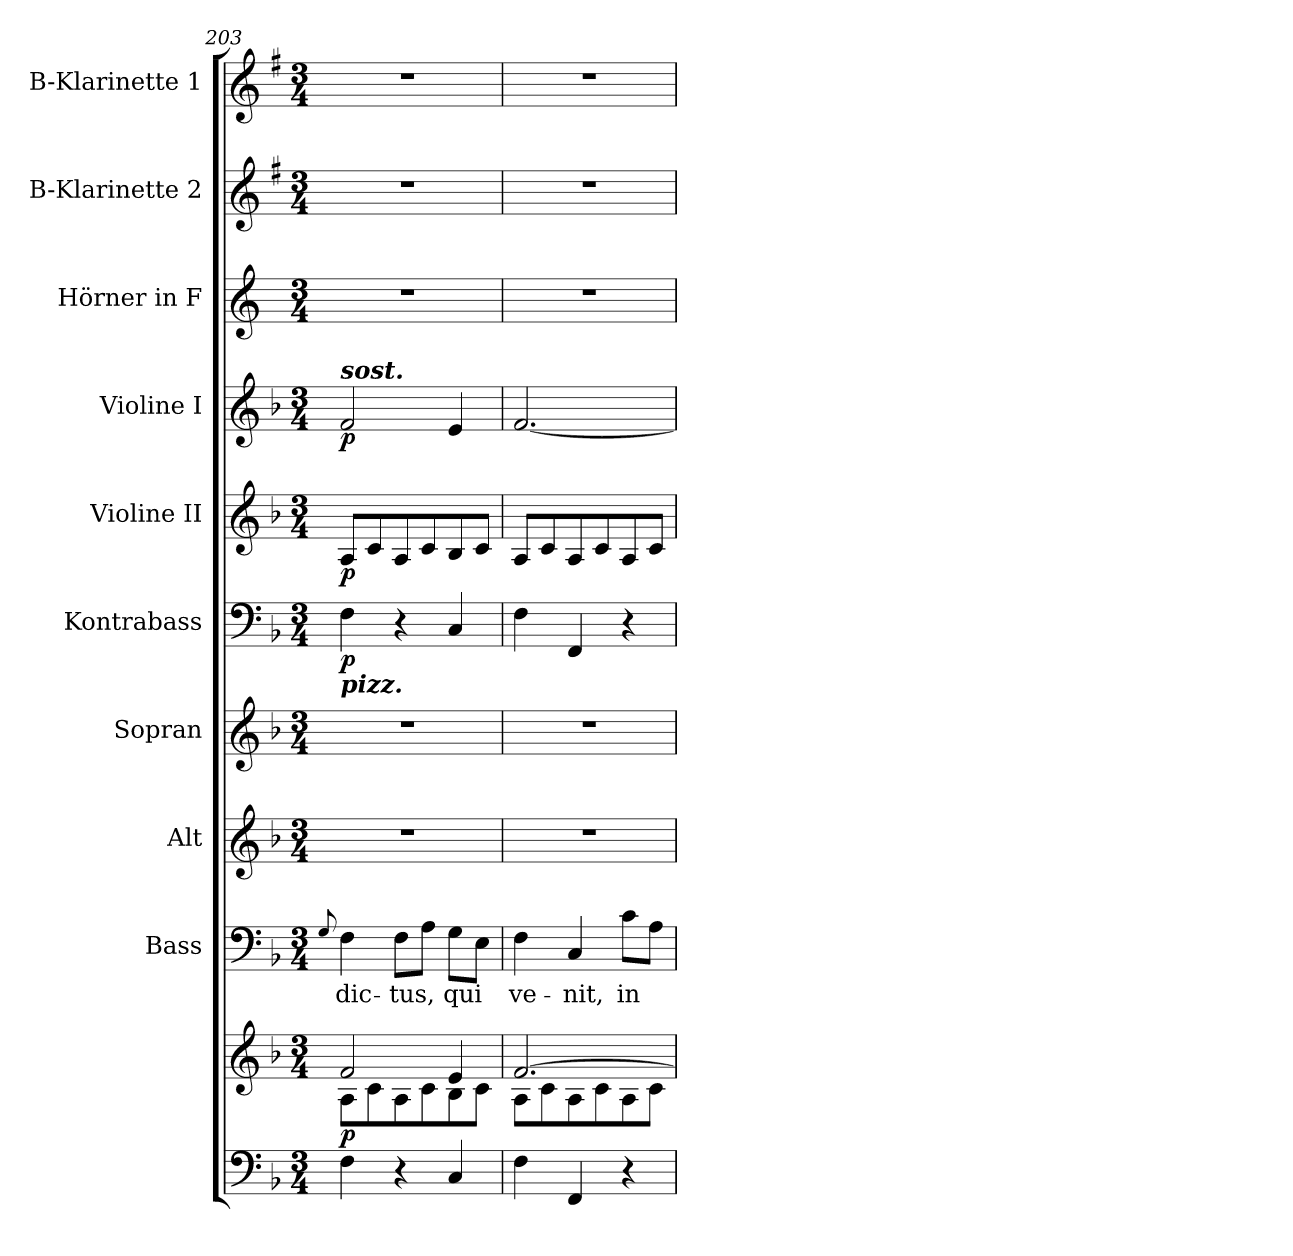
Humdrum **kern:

**kern	**kern	**dynam	**kern	**text	**kern	**kern	**kern	**dynam	**kern	**dynam	**kern	**dynam	**kern	**kern	**kern
*part10	*part10	*part10	*part9	*part9	*part8	*part7	*part6	*part6	*part5	*part5	*part4	*part4	*part3	*part2	*part1
*staff11	*staff10	*staff10/11	*staff9	*staff9	*staff8	*staff7	*staff6	*staff6	*staff5	*staff5	*staff4	*staff4	*staff3	*staff2	*staff1
*	*	*	*I"Bass	*	*I"Alt	*I"Sopran	*I"Kontrabass	*	*I"Violine II	*	*I"Violine I	*	*I"Hörner in F	*I"B-Klarinette 2	*I"B-Klarinette 1
*	*	*	*I'B.	*	*I'A.	*I'S.	*I'Kb.	*	*I'Vl. II	*	*I'Vl. I	*	*	*I'B Kl. 2	*I'B Kl. 1
*clefF4	*clefG2	*	*clefF4	*	*clefG2	*clefG2	*clefF4	*	*clefG2	*	*clefG2	*	*clefG2	*clefG2	*clefG2
*	*	*	*	*	*	*	*ITrd7c12	*	*	*	*	*	*ITrd4c7	*ITrd1c2	*ITrd1c2
*k[b-]	*k[b-]	*	*k[b-]	*	*k[b-]	*k[b-]	*k[b-]	*	*k[b-]	*	*k[b-]	*	*k[b-]	*k[b-]	*k[b-]
*F:	*F:	*	*F:	*	*F:	*F:	*F:	*	*F:	*	*F:	*	*F:	*F:	*F:
*M3/4	*M3/4	*	*M3/4	*	*M3/4	*M3/4	*M3/4	*	*M3/4	*	*M3/4	*	*M3/4	*M3/4	*M3/4
=203	=203	=203	=203	=203	=203	=203	=203	=203	=203	=203	=203	=203	=203	=203	=203
.	.	.	8qqG/	.	.	.	.	.	.	.	.	.	.	.	.
*	*^	*	*	*	*	*	*	*	*	*	*	*	*	*	*
!	!	!	!	!	!	!	!	!	!	!	!	!LO:TX:a:Bi:t=sost.	!	!	!	!
!	!	!	!	!	!	!	!	!LO:TX:b:Bi:t=pizz.	!	!	!	!	!	!	!	!
!	!	!	!LO:DY:b	!	!LO:LY:b	!	!	!	!LO:DY:b	!	!LO:DY:b	!	!LO:DY:b	!	!	!
4F\	2f/	8A\L	p	4F\	-dic-	2.r	2.r	4FF\	p	8A/L	p	2f/	p	2.r	2.r	2.r
.	.	8c\	.	.	.	.	.	.	.	8c/	.	.	.	.	.	.
!	!	!	!	!	!LO:LY:b	!	!	!	!	!	!	!	!	!	!	!
4r	.	8A\	.	8F\L	-tus,	.	.	4r	.	8A/	.	.	.	.	.	.
.	.	8c\	.	8A\J	.	.	.	.	.	8c/	.	.	.	.	.	.
!	!	!	!	!	!LO:LY:b	!	!	!	!	!	!	!	!	!	!	!
4C/	4e/	8B-\	.	8G\L	qui	.	.	4CC/	.	8B-/	.	4e/	.	.	.	.
.	.	8c\J	.	8E\J	.	.	.	.	.	8c/J	.	.	.	.	.	.
=204	=204	=204	=204	=204	=204	=204	=204	=204	=204	=204	=204	=204	=204	=204	=204	=204
!	!	!	!	!	!LO:LY:b	!	!	!	!	!	!	!	!	!	!	!
4F\	[>2.f/	8A\L	.	4F\	ve-	2.r	2.r	4FF\	.	8A/L	.	[2.f/	.	2.r	2.r	2.r
.	.	8c\	.	.	.	.	.	.	.	8c/	.	.	.	.	.	.
!	!	!	!	!	!LO:LY:b	!	!	!	!	!	!	!	!	!	!	!
4FF/	.	8A\	.	4C/	-nit,	.	.	4FFF/	.	8A/	.	.	.	.	.	.
.	.	8c\	.	.	.	.	.	.	.	8c/	.	.	.	.	.	.
!	!	!	!	!	!LO:LY:b	!	!	!	!	!	!	!	!	!	!	!
4r	.	8A\	.	8c\L	in	.	.	4r	.	8A/	.	.	.	.	.	.
.	.	8c\J	.	8A\J	.	.	.	.	.	8c/J	.	.	.	.	.	.
*	*v	*v	*	*	*	*	*	*	*	*	*	*	*	*	*	*
=	=	=	=	=	=	=	=	=	=	=	=	=	=	=	=
*-	*-	*-	*-	*-	*-	*-	*-	*-	*-	*-	*-	*-	*-	*-	*-
